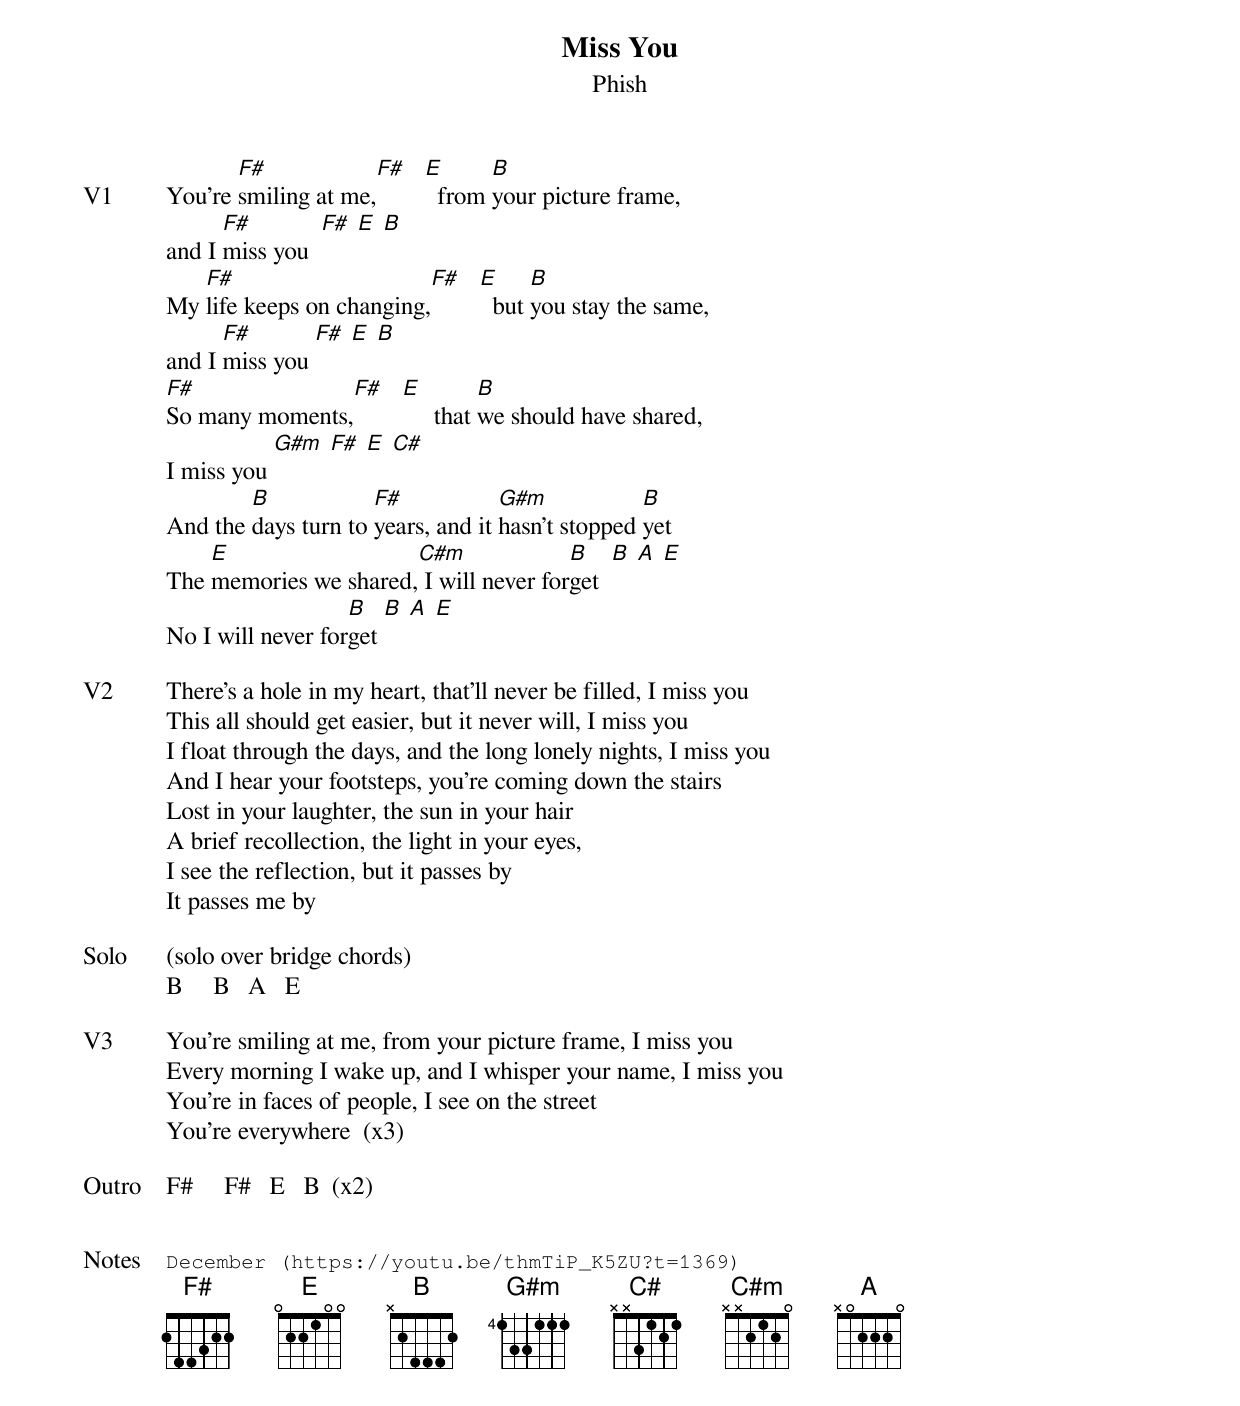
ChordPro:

{t: Miss You}
{st:Phish}
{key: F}
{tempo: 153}

{sov: V1}
You're [F#]smiling at me,[F#]   [E]  from [B]your picture frame,
and I [F#]miss you  [F#] [E] [B]
My [F#]life keeps on changing,[F#]   [E]  but [B]you stay the same,
and I [F#]miss you [F#] [E] [B]
[F#]So many moments,[F#]   [E]     that [B]we should have shared,
I miss you [G#m] [F#] [E] [C#]
And the [B]days turn to [F#]years, and it [G#m]hasn't stopped [B]yet
The [E]memories we shared,[C#m] I will never for[B]get  [B] [A] [E]
No I will never for[B]get [B] [A] [E]
{eov}

{sov: V2}
There's a hole in my heart, that'll never be filled, I miss you
This all should get easier, but it never will, I miss you
I float through the days, and the long lonely nights, I miss you
And I hear your footsteps, you're coming down the stairs
Lost in your laughter, the sun in your hair
A brief recollection, the light in your eyes,
I see the reflection, but it passes by
It passes me by
{eov}

{sov: Solo}
(solo over bridge chords)
B     B   A   E
{eov}

{sov: V3}
You're smiling at me, from your picture frame, I miss you
Every morning I wake up, and I whisper your name, I miss you
You're in faces of people, I see on the street
You're everywhere  (x3)
{eov}

{sov: Outro}
F#     F#   E   B  (x2)
{eov}


{sot: Notes}
December (https://youtu.be/thmTiP_K5ZU?t=1369)
{eot}
